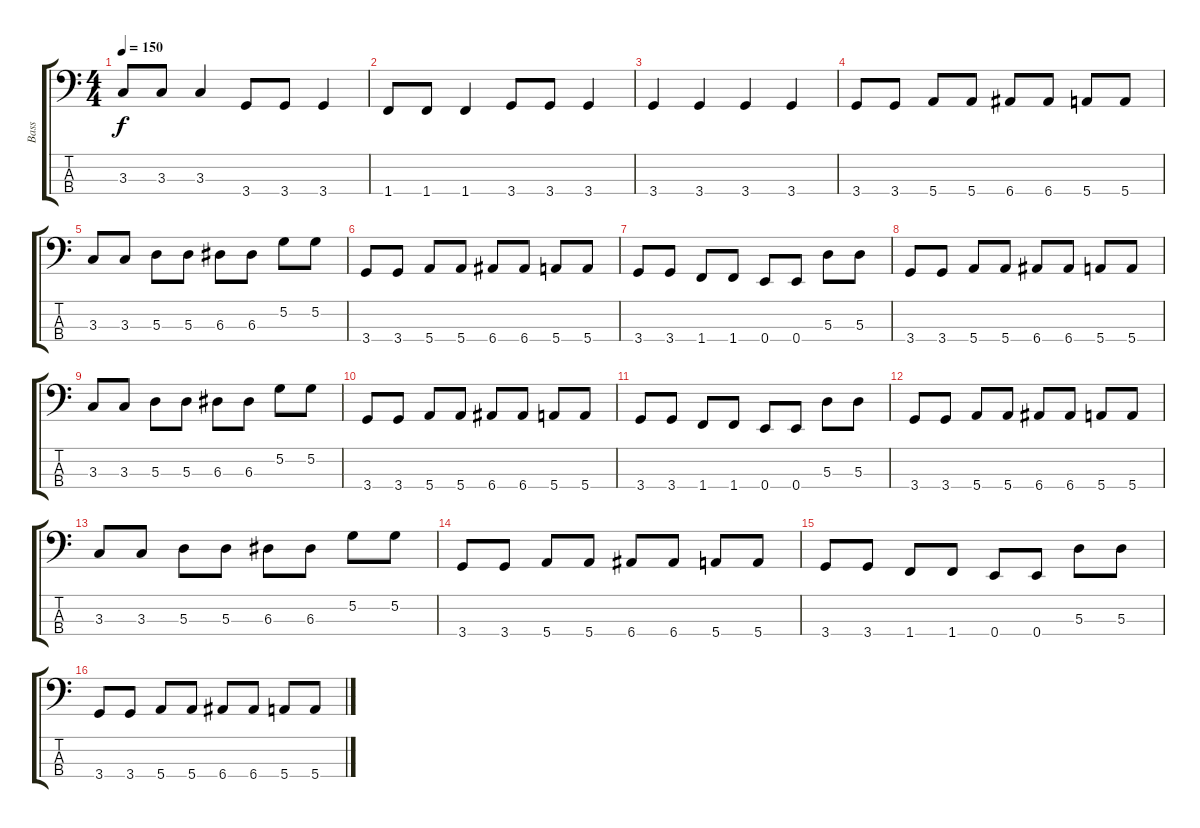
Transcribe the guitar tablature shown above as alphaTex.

\track ("Bass" "Bass") {instrument electricbasspick}
\staff {score tabs}
\tuning (G2 D2 A1 E1) {hide}
\ts (4 4)
\tempo 150
\clef f4
\ks c
3.3.8{dy f} 3.3.8 3.3.4 3.4.8 3.4.8 3.4.4 |
1.4.8 1.4.8 1.4.4 3.4.8 3.4.8 3.4.4 |
3.4.4 3.4.4 3.4.4 3.4.4 |
3.4.8 3.4.8 5.4.8 5.4.8 6.4.8 6.4.8 5.4.8 5.4.8 |
3.3.8 3.3.8 5.3.8 5.3.8 6.3.8 6.3.8 5.2.8 5.2.8 |
3.4.8 3.4.8 5.4.8 5.4.8 6.4.8 6.4.8 5.4.8 5.4.8 |
3.4.8 3.4.8 1.4.8 1.4.8 0.4.8 0.4.8 5.3.8 5.3.8 |
3.4.8 3.4.8 5.4.8 5.4.8 6.4.8 6.4.8 5.4.8 5.4.8 |
3.3.8 3.3.8 5.3.8 5.3.8 6.3.8 6.3.8 5.2.8 5.2.8 |
3.4.8 3.4.8 5.4.8 5.4.8 6.4.8 6.4.8 5.4.8 5.4.8 |
3.4.8 3.4.8 1.4.8 1.4.8 0.4.8 0.4.8 5.3.8 5.3.8 |
3.4.8 3.4.8 5.4.8 5.4.8 6.4.8 6.4.8 5.4.8 5.4.8 |
3.3.8 3.3.8 5.3.8 5.3.8 6.3.8 6.3.8 5.2.8 5.2.8 |
3.4.8 3.4.8 5.4.8 5.4.8 6.4.8 6.4.8 5.4.8 5.4.8 |
3.4.8 3.4.8 1.4.8 1.4.8 0.4.8 0.4.8 5.3.8 5.3.8 |
3.4.8 3.4.8 5.4.8 5.4.8 6.4.8 6.4.8 5.4.8 5.4.8
